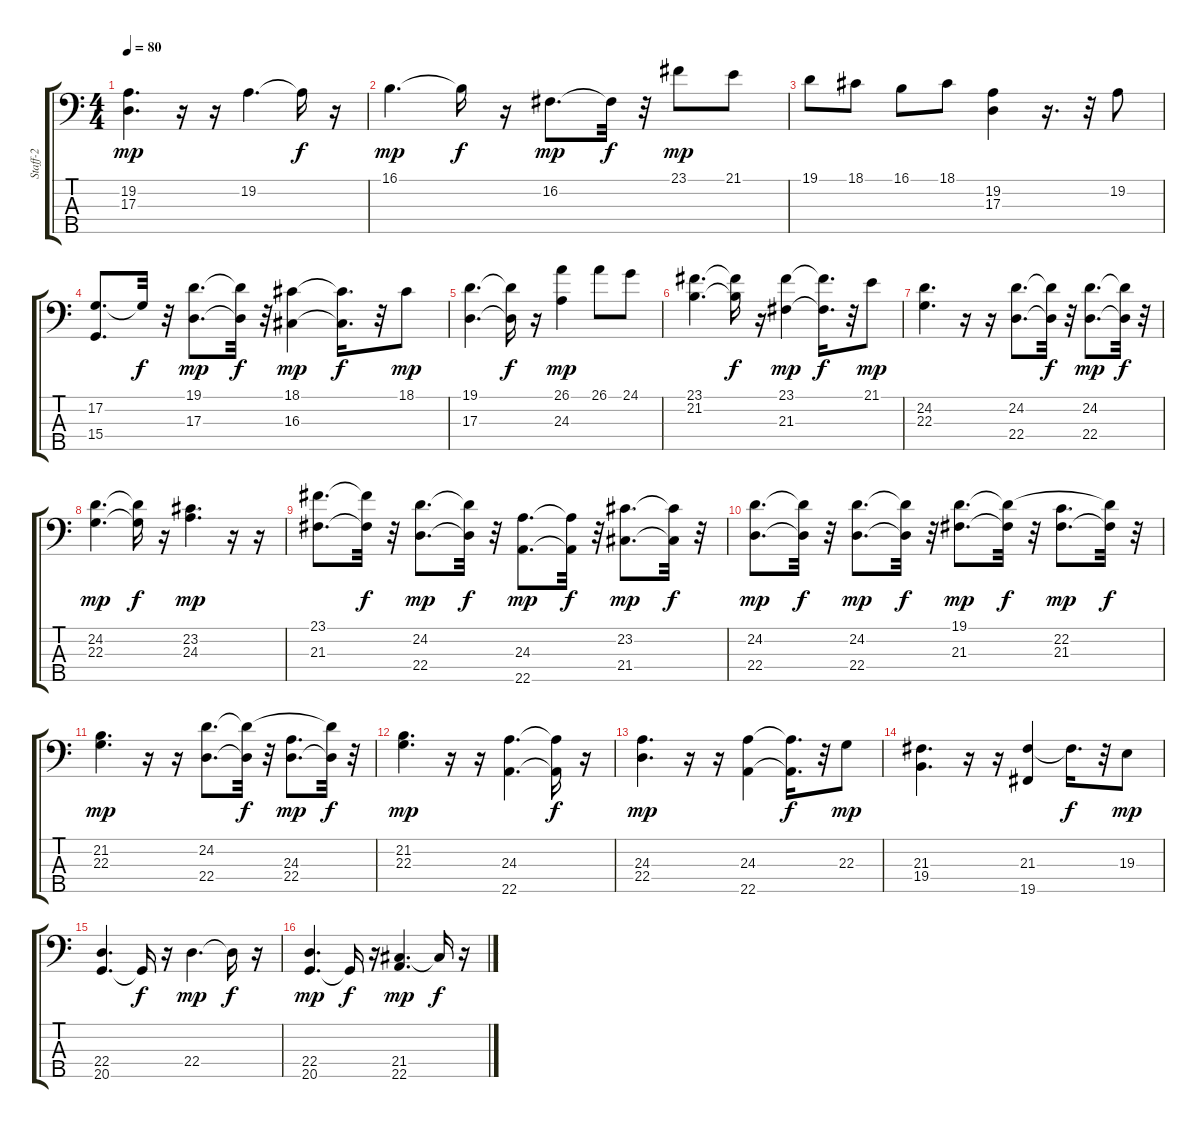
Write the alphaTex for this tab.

\track ("Staff-2" "Staff-2") {instrument acousticgrandpiano}
\staff {score tabs}
\tuning (G2 D2 A1 E1 B0) {hide}
\ts (4 4)
\tempo 80
\clef f4
\ks c
(19.2 17.3).4{d dy mp} r.16 r.16 19.2.4{d} 19.2{t}.16{dy f} r.16 |
16.1.4{d dy mp} 16.1{t}.16{dy f} r.16 16.2.8{d dy mp} 16.2{t}.32{dy f} r.32 23.1.8{dy mp} 21.1.8 |
19.1.8 18.1.8 16.1.8 18.1.8 (19.2 17.3).4 r.16{d} r.32 19.2.8 |
(17.2 15.4).8{d} 17.2{t}.32{dy f} r.32 (19.1 17.3).8{d dy mp} (19.1{t} 17.3{t}).32{dy f} r.32 (18.1 16.3).4{dy mp} (18.1{t} 16.3{t}).16{d dy f} r.32 18.1.8{dy mp} |
(19.1 17.3).4{d} (19.1{t} 17.3{t}).16{dy f} r.16 (26.1 24.3).4{dy mp} 26.1.8 24.1.8 |
(23.1 21.2).4{d} (23.1{t} 21.2{t}).16{dy f} r.16 (23.1 21.3).4{dy mp} (23.1{t} 21.3{t}).16{d dy f} r.32 21.1.8{dy mp} |
(24.2 22.3).4{d} r.16 r.16 (24.2 22.4).8{d} (24.2{t} 22.4{t}).32{dy f} r.32 (24.2 22.4).8{d dy mp} (24.2{t} 22.4{t}).32{dy f} r.32 |
(24.2 22.3).4{d dy mp} (24.2{t} 22.3{t}).16{dy f} r.16 (23.2 24.3).4{d dy mp} r.16 r.16 |
(23.1 21.3).8{d} (23.1{t} 21.3{t}).32{dy f} r.32 (24.2 22.4).8{d dy mp} (24.2{t} 22.4{t}).32{dy f} r.32 (24.3 22.5).8{d dy mp} (24.3{t} 22.5{t}).32{dy f} r.32 (23.2 21.4).8{d dy mp} (23.2{t} 21.4{t}).32{dy f} r.32 |
(24.2 22.4).8{d dy mp} (24.2{t} 22.4{t}).32{dy f} r.32 (24.2 22.4).8{d dy mp} (24.2{t} 22.4{t}).32{dy f} r.32 (19.1 21.3).8{d dy mp} (19.1{t} 21.3{t}).32{dy f} r.32 (22.2 21.3).8{d dy mp} (19.1{t} 21.3{t}).32{dy f} r.32 |
(21.2 22.3).4{d dy mp} r.16 r.16 (24.2 22.4).8{d} (24.2{t} 22.4{t}).32{dy f} r.32 (24.3 22.4).8{d dy mp} (24.2{t} 22.4{t}).32{dy f} r.32 |
(21.2 22.3).4{d dy mp} r.16 r.16 (24.3 22.5).4{d} (24.3{t} 22.5{t}).16{dy f} r.16 |
(24.3 22.4).4{d dy mp} r.16 r.16 (24.3 22.5).4 (24.3{t} 22.5{t}).16{d dy f} r.32 22.3.8{dy mp} |
(21.3 19.4).4{d} r.16 r.16 (21.3 19.5).4 21.3{t}.16{d dy f} r.32 19.3.8{dy mp} |
(22.4 20.5).4{d} 20.5{t}.16{dy f} r.16 22.4.4{d dy mp} 22.4{t}.16{dy f} r.16 |
(22.4 20.5).4{d dy mp} 20.5{t}.16{dy f} r.16 (21.4 22.5).4{d dy mp} 21.4{t}.16{dy f} r.16
